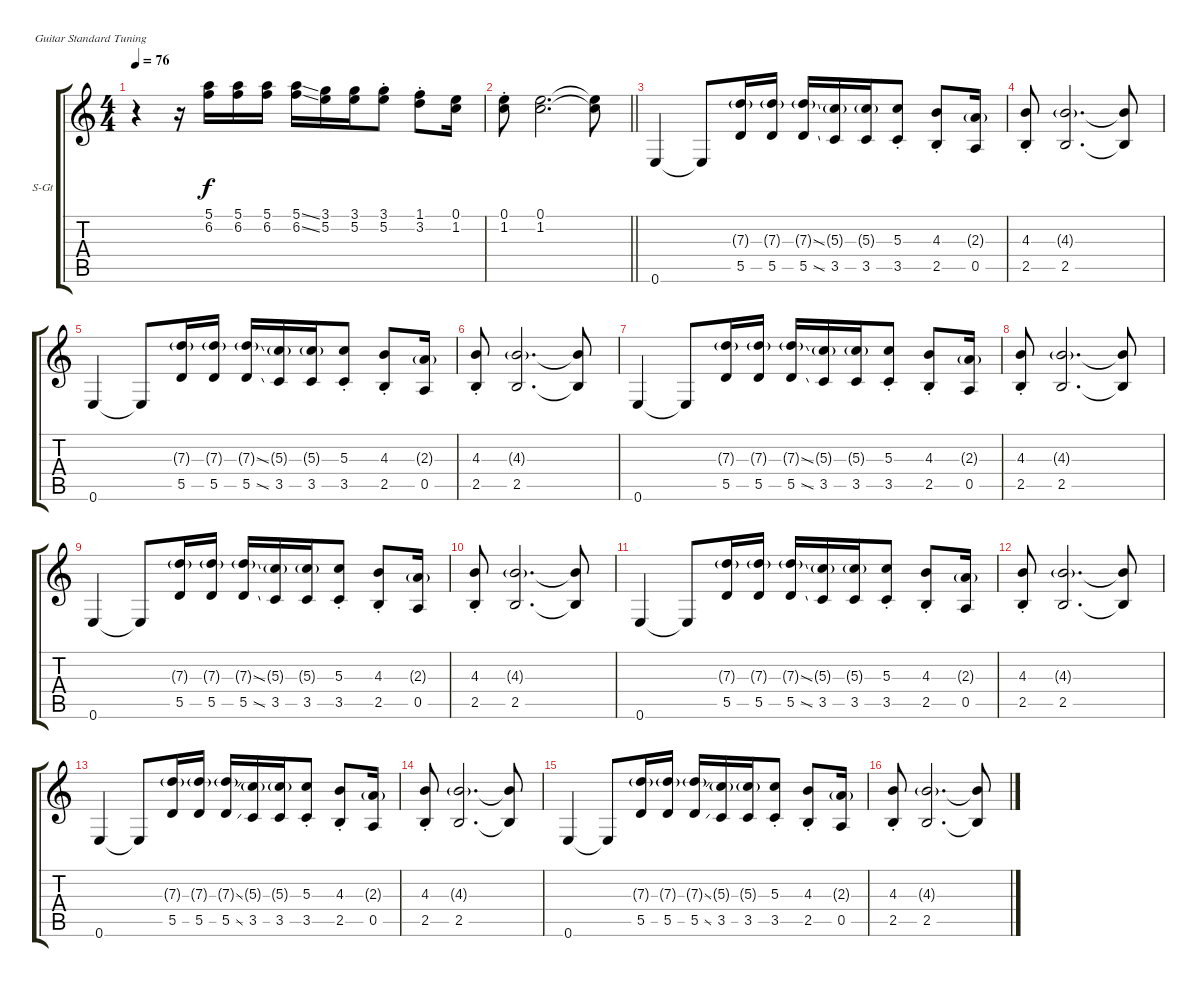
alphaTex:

\bracketExtendMode groupsimilarinstruments
\firstSystemTrackNameOrientation horizontal
\otherSystemsTrackNameOrientation horizontal
\track ("Guitar 2" "S-Gt") {instrument acousticguitarsteel}
\staff {score tabs}
\tuning (E4 B3 G3 D3 A2 E2)
\ts (4 4)
\tempo 76
\clef g2
\ks c
r.4{dy f} r.16 (5.1 6.2).16 (5.1 6.2).16 (5.1 6.2).16 (5.1{ss} 6.2{ss}).16 (3.1 5.2).16 (3.1 5.2).16 (3.1{st} 5.2{st}).8 (1.1{st} 3.2{st}).8 (0.1 1.2).16 |
\barLineRight lightlight
(0.1{st} 1.2{st}).8 (0.1 1.2).2{d} (0.1{t} 1.2{t}).8 |
0.6.4 0.6{t}.8 (7.3{g} 5.5).16 (7.3{g} 5.5).16 (7.3{ss g} 5.5{ss}).16 (5.3{g} 3.5).16 (5.3{g} 3.5).16 (5.3{st} 3.5{st}).8 (4.3{st} 2.5{st}).8 (2.3{g} 0.5).16 |
(4.3{st} 2.5{st}).8 (4.3{g} 2.5).2{d} (4.3{t} 2.5{t}).8 |
0.6.4 0.6{t}.8 (7.3{g} 5.5).16 (7.3{g} 5.5).16 (7.3{ss g} 5.5{ss}).16 (5.3{g} 3.5).16 (5.3{g} 3.5).16 (5.3{st} 3.5{st}).8 (4.3{st} 2.5{st}).8 (2.3{g} 0.5).16 |
(4.3{st} 2.5{st}).8 (4.3{g} 2.5).2{d} (4.3{t} 2.5{t}).8 |
0.6.4 0.6{t}.8 (7.3{g} 5.5).16 (7.3{g} 5.5).16 (7.3{ss g} 5.5{ss}).16 (5.3{g} 3.5).16 (5.3{g} 3.5).16 (5.3{st} 3.5{st}).8 (4.3{st} 2.5{st}).8 (2.3{g} 0.5).16 |
(4.3{st} 2.5{st}).8 (4.3{g} 2.5).2{d} (4.3{t} 2.5{t}).8 |
0.6.4 0.6{t}.8 (7.3{g} 5.5).16 (7.3{g} 5.5).16 (7.3{ss g} 5.5{ss}).16 (5.3{g} 3.5).16 (5.3{g} 3.5).16 (5.3{st} 3.5{st}).8 (4.3{st} 2.5{st}).8 (2.3{g} 0.5).16 |
(4.3{st} 2.5{st}).8 (4.3{g} 2.5).2{d} (4.3{t} 2.5{t}).8 |
0.6.4 0.6{t}.8 (7.3{g} 5.5).16 (7.3{g} 5.5).16 (7.3{ss g} 5.5{ss}).16 (5.3{g} 3.5).16 (5.3{g} 3.5).16 (5.3{st} 3.5{st}).8 (4.3{st} 2.5{st}).8 (2.3{g} 0.5).16 |
(4.3{st} 2.5{st}).8 (4.3{g} 2.5).2{d} (4.3{t} 2.5{t}).8 |
0.6.4 0.6{t}.8 (7.3{g} 5.5).16 (7.3{g} 5.5).16 (7.3{ss g} 5.5{ss}).16 (5.3{g} 3.5).16 (5.3{g} 3.5).16 (5.3{st} 3.5{st}).8 (4.3{st} 2.5{st}).8 (2.3{g} 0.5).16 |
(4.3{st} 2.5{st}).8 (4.3{g} 2.5).2{d} (4.3{t} 2.5{t}).8 |
0.6.4 0.6{t}.8 (7.3{g} 5.5).16 (7.3{g} 5.5).16 (7.3{ss g} 5.5{ss}).16 (5.3{g} 3.5).16 (5.3{g} 3.5).16 (5.3{st} 3.5{st}).8 (4.3{st} 2.5{st}).8 (2.3{g} 0.5).16 |
(4.3{st} 2.5{st}).8 (4.3{g} 2.5).2{d} (4.3{t} 2.5{t}).8
